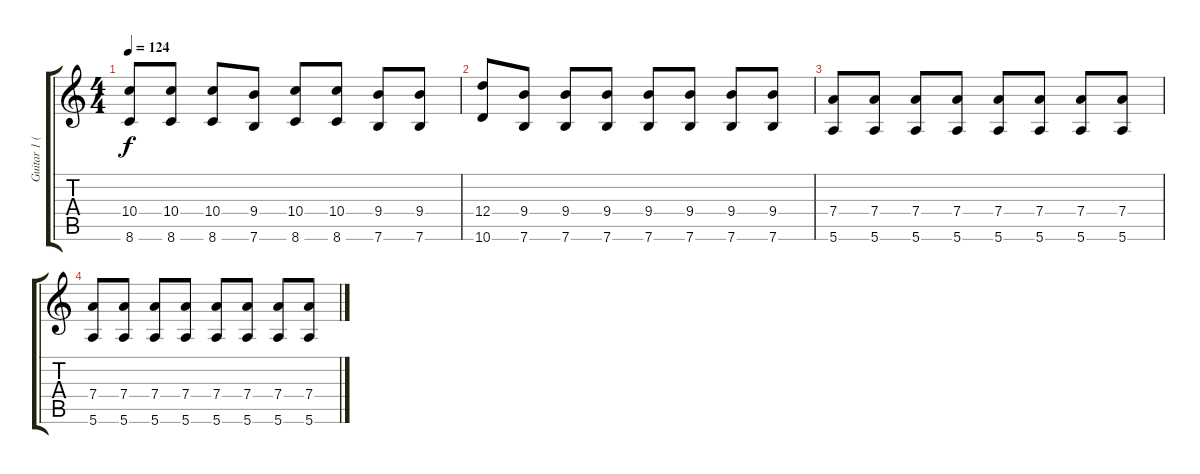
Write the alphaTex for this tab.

\track ("Guitar 1 (Kaan)" "Guitar 1 (") {instrument acousticguitarnylon}
\staff {score tabs}
\tuning (E4 B3 G3 D3 A2 E2) {hide}
\ts (4 4)
\tempo 124
\clef g2
\ks c
(10.4 8.6).8{dy f volume 3} (10.4 8.6).8 (10.4 8.6).8 (9.4 7.6).8 (10.4 8.6).8 (10.4 8.6).8 (9.4 7.6).8 (9.4 7.6).8 |
(12.4 10.6).8 (9.4 7.6).8 (9.4 7.6).8 (9.4 7.6).8 (9.4 7.6).8 (9.4 7.6).8 (9.4 7.6).8 (9.4 7.6).8 |
(7.4 5.6).8 (7.4 5.6).8 (7.4 5.6).8 (7.4 5.6).8 (7.4 5.6).8 (7.4 5.6).8 (7.4 5.6).8 (7.4 5.6).8 |
(7.4 5.6).8 (7.4 5.6).8 (7.4 5.6).8 (7.4 5.6).8 (7.4 5.6).8 (7.4 5.6).8 (7.4 5.6).8 (7.4 5.6).8
